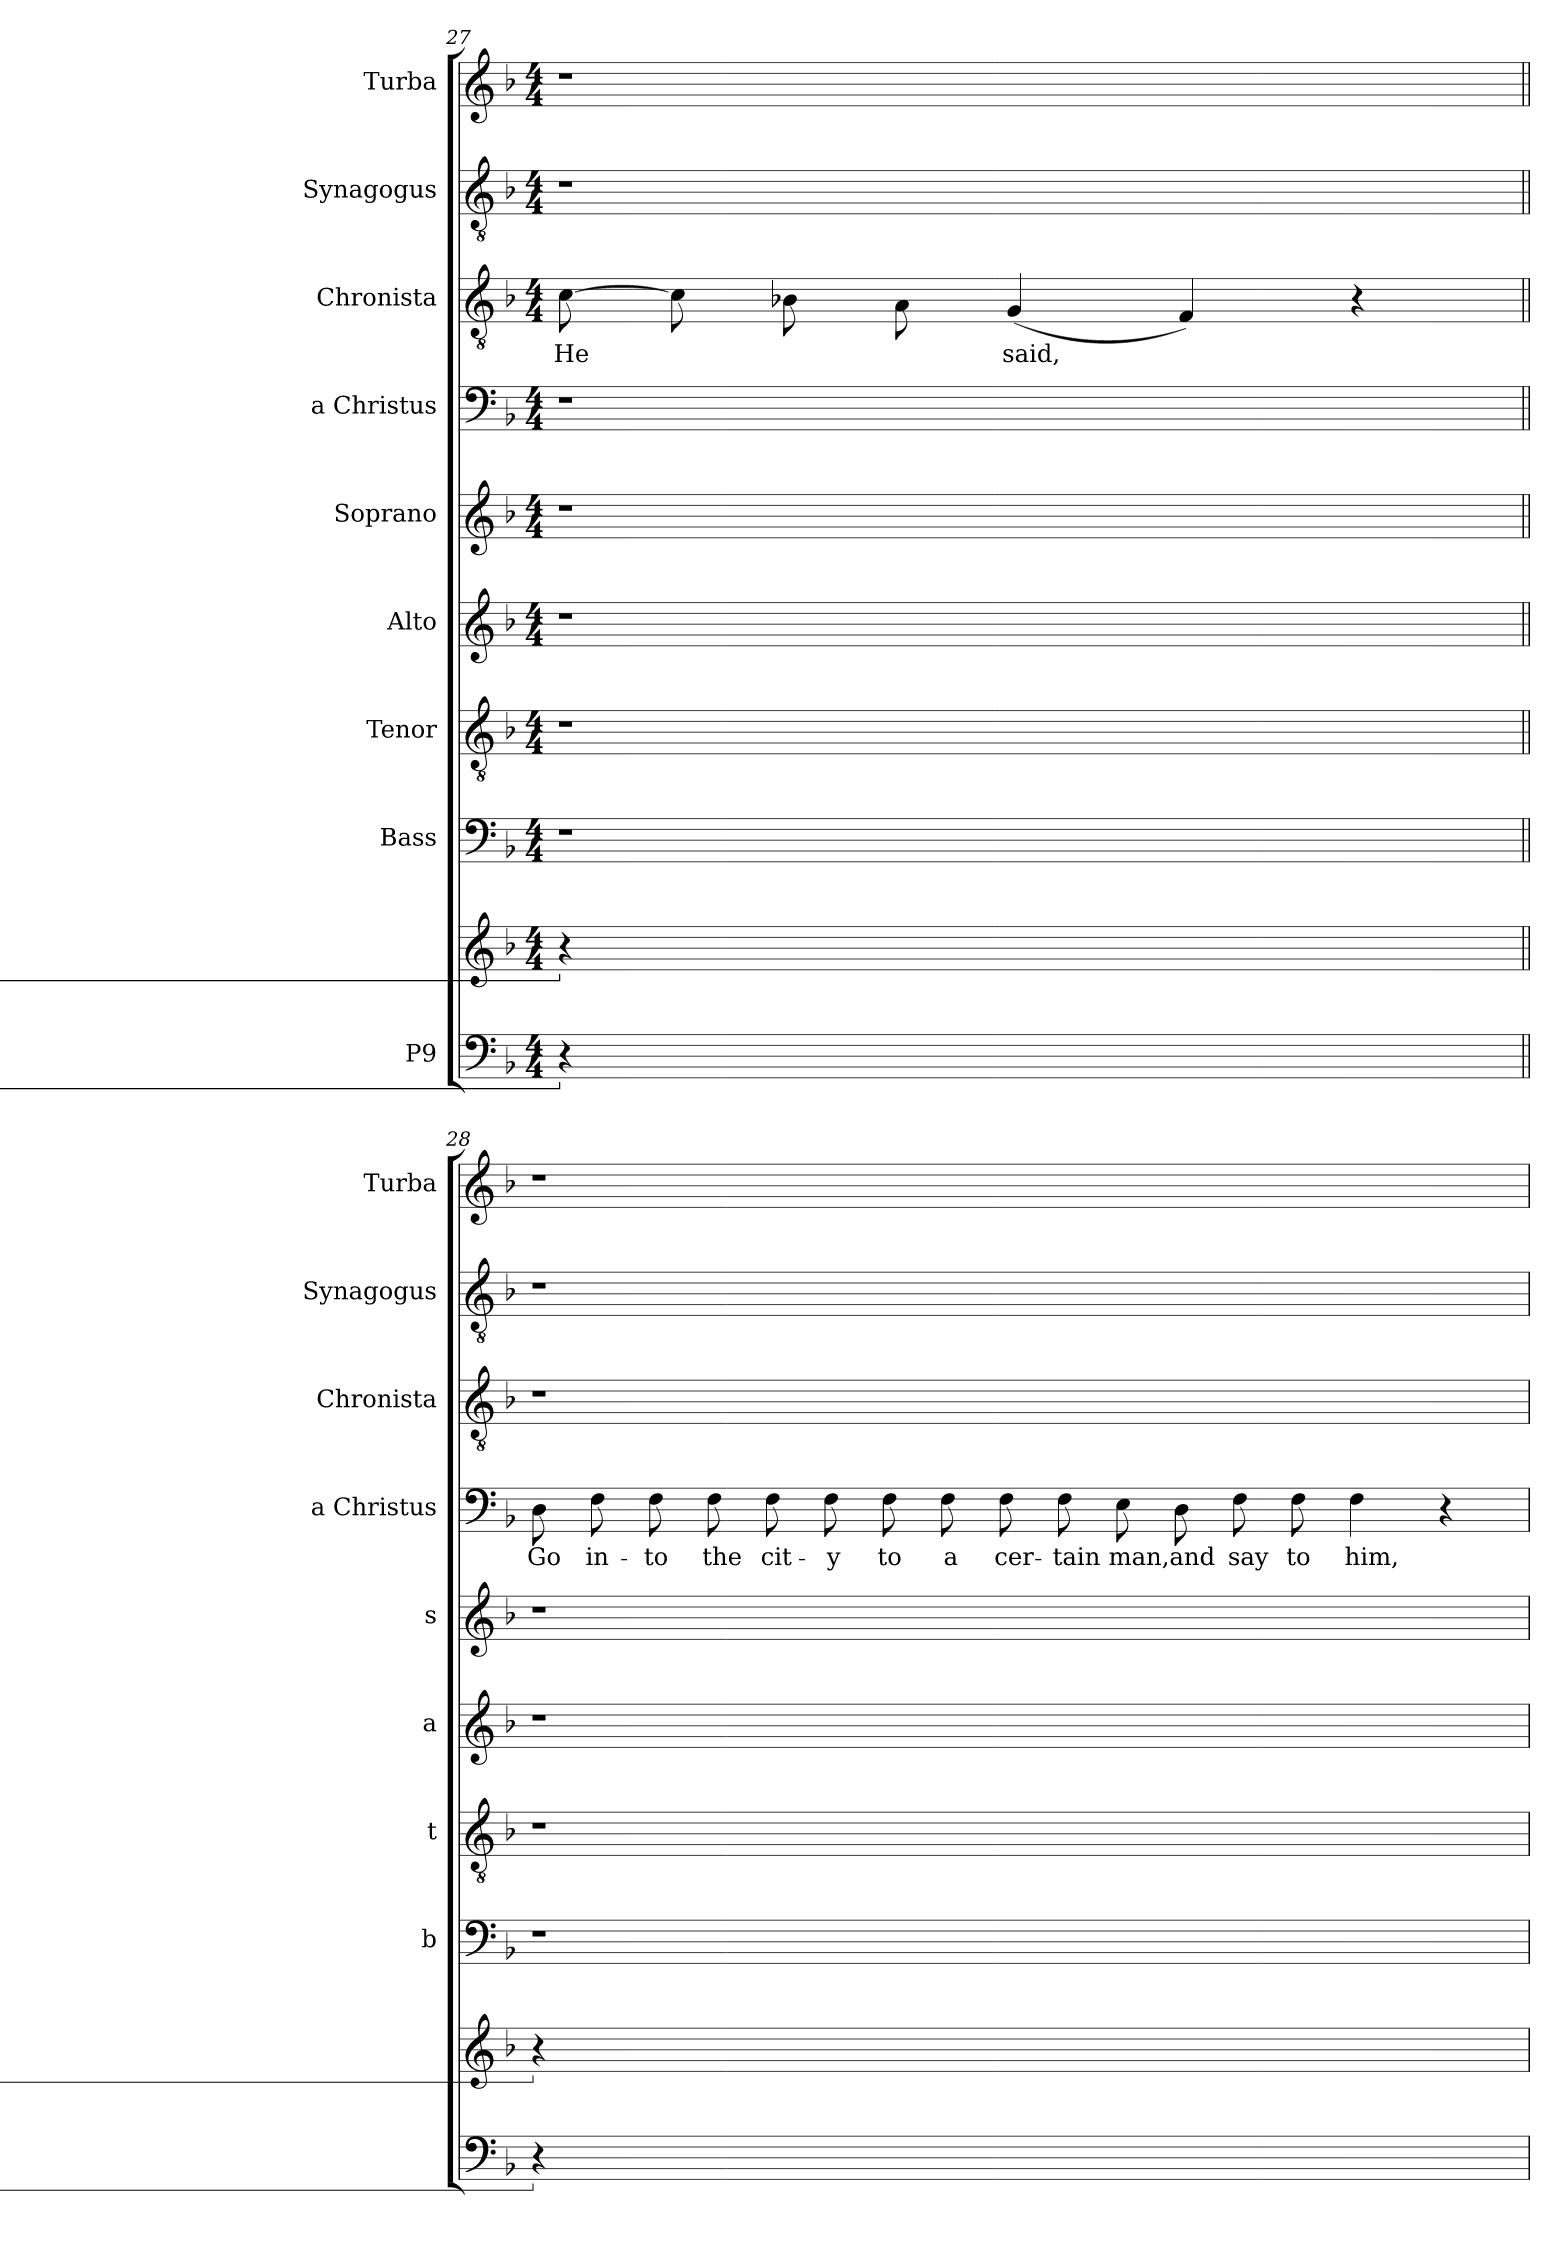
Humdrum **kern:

**kern	**kern	**kern	**kern	**kern	**kern	**kern	**text	**kern	**text	**kern	**kern
*part9	*part9	*part8	*part7	*part6	*part5	*part4	*part4	*part3	*part3	*part2	*part1
*staff10	*staff9	*staff8	*staff7	*staff6	*staff5	*staff4	*staff4	*staff3	*staff3	*staff2	*staff1
*I"P9	*	*I"Bass	*I"Tenor	*I"Alto	*I"Soprano	*I"a Christus	*	*I"Chronista	*	*I"Synagogus	*I"Turba
*	*	*I'b	*I't	*I'a	*I's	*I'a Christus	*	*I'Chronista	*	*I'Synagogus	*I'Turba
!!LO:PB:g=z
*clefF4	*clefG2	*clefF4	*clefGv2	*clefG2	*clefG2	*clefF4	*	*clefGv2	*	*clefGv2	*clefG2
*	*	*	*ITrd7c12	*	*	*	*	*ITrd7c12	*	*ITrd7c12	*
*k[b-]	*k[b-]	*k[b-]	*k[b-]	*k[b-]	*k[b-]	*k[b-]	*	*k[b-]	*	*k[b-]	*k[b-]
*F:	*F:	*F:	*F:	*F:	*F:	*F:	*	*F:	*	*F:	*F:
*M4/4	*M4/4	*M4/4	*M4/4	*M4/4	*M4/4	*M4/4	*	*M4/4	*	*M4/4	*M4/4
=27	=27	=27	=27	=27	=27	=27	=27	=27	=27	=27	=27
!LO:N:vis=1	!LO:N:vis=1	!LO:N:vis=1	!LO:N:vis=1	!LO:N:vis=1	!LO:N:vis=1	!LO:N:vis=1	!	!	!	!	!
!	!	!	!	!	!	!	!	!	!LO:LY:b:color=#000000	!LO:N:vis=1	!LO:N:vis=1
4%5r	4%5r	1r	1r	1r	1r	1r	.	[8Ci\	He	1r	1r
.	.	.	.	.	.	.	.	8Ci\]	.	.	.
.	.	.	.	.	.	.	.	8BB-Xi\	.	.	.
.	.	.	.	.	.	.	.	8AAi\	.	.	.
!	!	!	!	!	!	!	!	!	!LO:LY:b:color=#000000	!	!
.	.	.	.	.	.	.	.	(4GGi/	said,	.	.
.	.	.	.	.	.	.	.	4FFi/)	.	.	.
.	.	4ryy	4ryy	4ryy	4ryy	4ryy	.	4r	.	4ryy	4ryy
!!LO:LB:g=z
=28||	=28||	=28||	=28||	=28||	=28||	=28||	=28||	=28||	=28||	=28||	=28||
!LO:N:vis=1	!LO:N:vis=1	!LO:N:vis=1	!LO:N:vis=1	!LO:N:vis=1	!LO:N:vis=1	!	!	!	!	!	!
!	!	!	!	!	!	!	!LO:LY:b:color=#000000	!LO:N:vis=1	!	!LO:N:vis=1	!LO:N:vis=1
4%9r	4%9r	1r	1r	1r	1r	8Di\	Go	1r	.	1r	1r
!	!	!	!	!	!	!	!LO:LY:b:color=#000000	!	!	!	!
.	.	.	.	.	.	8Fi\	in-	.	.	.	.
!	!	!	!	!	!	!	!LO:LY:b:color=#000000	!	!	!	!
.	.	.	.	.	.	8Fi\	-to	.	.	.	.
!	!	!	!	!	!	!	!LO:LY:b:color=#000000	!	!	!	!
.	.	.	.	.	.	8Fi\	the	.	.	.	.
!	!	!	!	!	!	!	!LO:LY:b:color=#000000	!	!	!	!
.	.	.	.	.	.	8Fi\	cit-	.	.	.	.
!	!	!	!	!	!	!	!LO:LY:b:color=#000000	!	!	!	!
.	.	.	.	.	.	8Fi\	-y	.	.	.	.
!	!	!	!	!	!	!	!LO:LY:b:color=#000000	!	!	!	!
.	.	.	.	.	.	8Fi\	to	.	.	.	.
!	!	!	!	!	!	!	!LO:LY:b:color=#000000	!	!	!	!
.	.	.	.	.	.	8Fi\	a	.	.	.	.
!	!	!	!	!	!	!	!LO:LY:b:color=#000000	!	!	!	!
.	.	1ryy	1ryy	1ryy	1ryy	8Fi\	cer-	1ryy	.	1ryy	1ryy
!	!	!	!	!	!	!	!LO:LY:b:color=#000000	!	!	!	!
.	.	.	.	.	.	8Fi\	-tain	.	.	.	.
!	!	!	!	!	!	!	!LO:LY:b:color=#000000	!	!	!	!
.	.	.	.	.	.	8Ei\	man,	.	.	.	.
!	!	!	!	!	!	!	!LO:LY:b:color=#000000	!	!	!	!
.	.	.	.	.	.	8Di\	and	.	.	.	.
!	!	!	!	!	!	!	!LO:LY:b:color=#000000	!	!	!	!
.	.	.	.	.	.	8Fi\	say	.	.	.	.
!	!	!	!	!	!	!	!LO:LY:b:color=#000000	!	!	!	!
.	.	.	.	.	.	8Fi\	to	.	.	.	.
!	!	!	!	!	!	!	!LO:LY:b:color=#000000	!	!	!	!
.	.	.	.	.	.	4Fi\	him,	.	.	.	.
.	.	4ryy	4ryy	4ryy	4ryy	4r	.	4ryy	.	4ryy	4ryy
=	=	=	=	=	=	=	=	=	=	=	=
*-	*-	*-	*-	*-	*-	*-	*-	*-	*-	*-	*-
